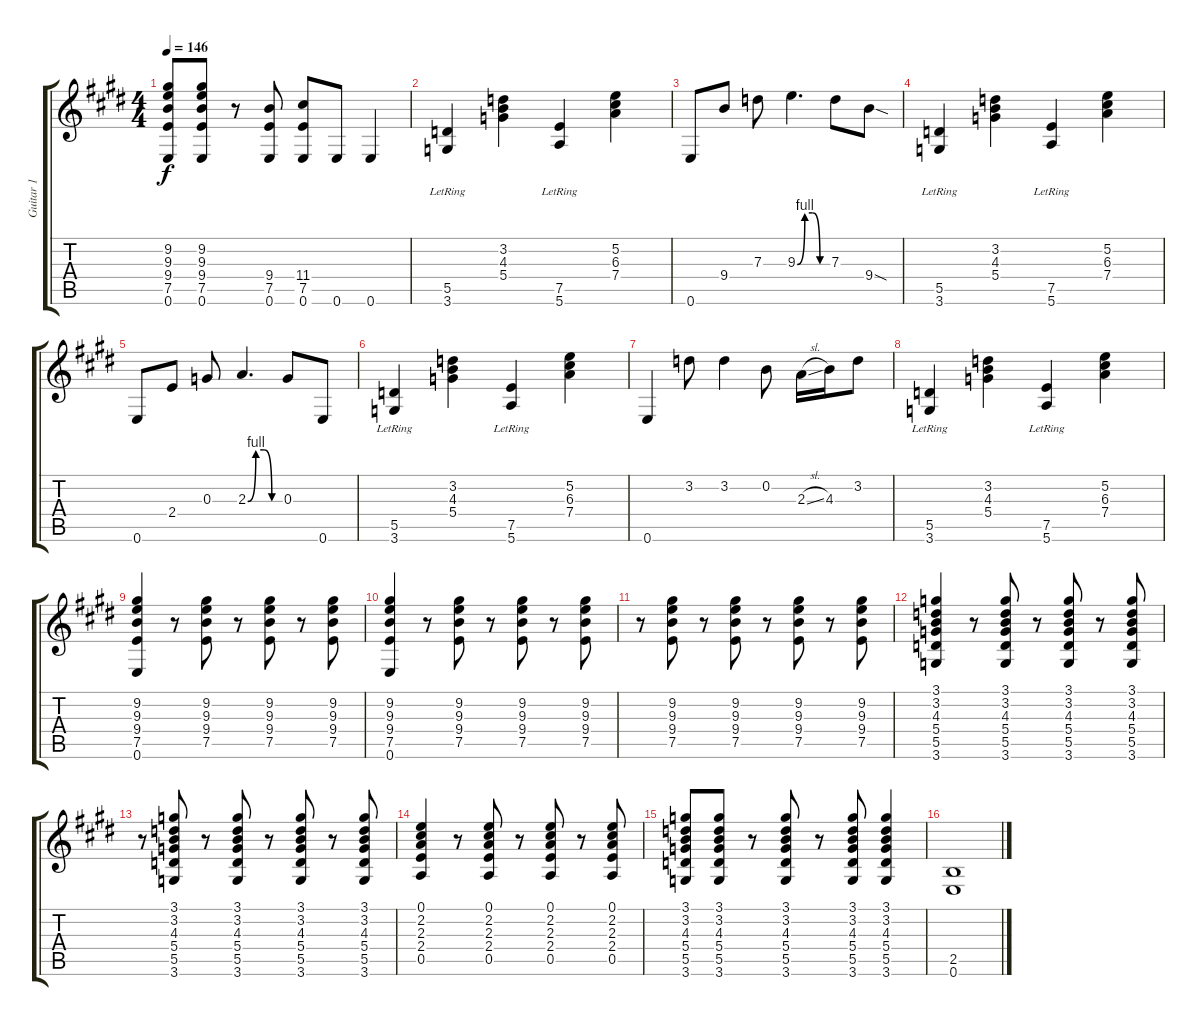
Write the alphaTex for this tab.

\track ("Guitar 1" "Guitar 1") {instrument distortionguitar}
\staff {score tabs}
\tuning (E4 B3 G3 D3 A2 E2) {hide}
\ts (4 4)
\tempo 146
\clef g2
\ks e
(9.2{t} 9.3{t} 9.4{t} 7.5{t} 0.6{t}).8{dy f} (9.2 9.3 9.4 7.5 0.6).8 r.8 (9.4 7.5 0.6).8 (11.4 7.5 0.6).8 0.6.8 0.6.4 |
(5.5{lr} 3.6{lr}).4 (3.2 4.3 5.4).4 (7.5{lr} 5.6{lr}).4 (5.2 6.3 7.4).4 |
0.6.8{volume 10} 9.4.8 7.3.8 9.3{be (custom 0 0 15 4 30 4 45 0 60 0)}.4{d} 7.3.8 9.4{sod}.8 |
(5.5{lr} 3.6{lr}).4{volume 6} (3.2 4.3 5.4).4 (7.5{lr} 5.6{lr}).4 (5.2 6.3 7.4).4 |
0.6.8{volume 10} 2.4.8 0.3.8 2.3{be (custom 0 0 15 4 30 4 45 0 60 0)}.4{d} 0.3.8 0.6.8 |
(5.5{lr} 3.6{lr}).4{volume 6} (3.2 4.3 5.4).4 (7.5{lr} 5.6{lr}).4 (5.2 6.3 7.4).4 |
0.6.4{volume 10} 3.2.8 3.2.4 0.2.8 2.3{sl}.16 4.3.16 3.2.8 |
(5.5{lr} 3.6{lr}).4{volume 6} (3.2 4.3 5.4).4 (7.5{lr} 5.6{lr}).4 (5.2 6.3 7.4).4 |
(9.2 9.3 9.4 7.5 0.6).4 r.8 (9.2 9.3 9.4 7.5).8 r.8 (9.2 9.3 9.4 7.5).8 r.8 (9.2 9.3 9.4 7.5).8 |
(9.2 9.3 9.4 7.5 0.6).4 r.8 (9.2 9.3 9.4 7.5).8 r.8 (9.2 9.3 9.4 7.5).8 r.8 (9.2 9.3 9.4 7.5).8 |
r.8 (9.2 9.3 9.4 7.5).8 r.8 (9.2 9.3 9.4 7.5).8 r.8 (9.2 9.3 9.4 7.5).8 r.8 (9.2 9.3 9.4 7.5).8 |
(3.1 3.2 4.3 5.4 5.5 3.6).4 r.8 (3.1 3.2 4.3 5.4 5.5 3.6).8 r.8 (3.1 3.2 4.3 5.4 5.5 3.6).8 r.8 (3.1 3.2 4.3 5.4 5.5 3.6).8 |
r.8 (3.1 3.2 4.3 5.4 5.5 3.6).8 r.8 (3.1 3.2 4.3 5.4 5.5 3.6).8 r.8 (3.1 3.2 4.3 5.4 5.5 3.6).8 r.8 (3.1 3.2 4.3 5.4 5.5 3.6).8 |
(0.1 2.2 2.3 2.4 0.5).4 r.8 (0.1 2.2 2.3 2.4 0.5).8 r.8 (0.1 2.2 2.3 2.4 0.5).8 r.8 (0.1 2.2 2.3 2.4 0.5).8 |
(3.1 3.2 4.3 5.4 5.5 3.6).8 (3.1 3.2 4.3 5.4 5.5 3.6).8 r.8 (3.1 3.2 4.3 5.4 5.5 3.6).8 r.8 (3.1 3.2 4.3 5.4 5.5 3.6).8 (3.1 3.2 4.3 5.4 5.5 3.6).4 |
(2.5 0.6).1
